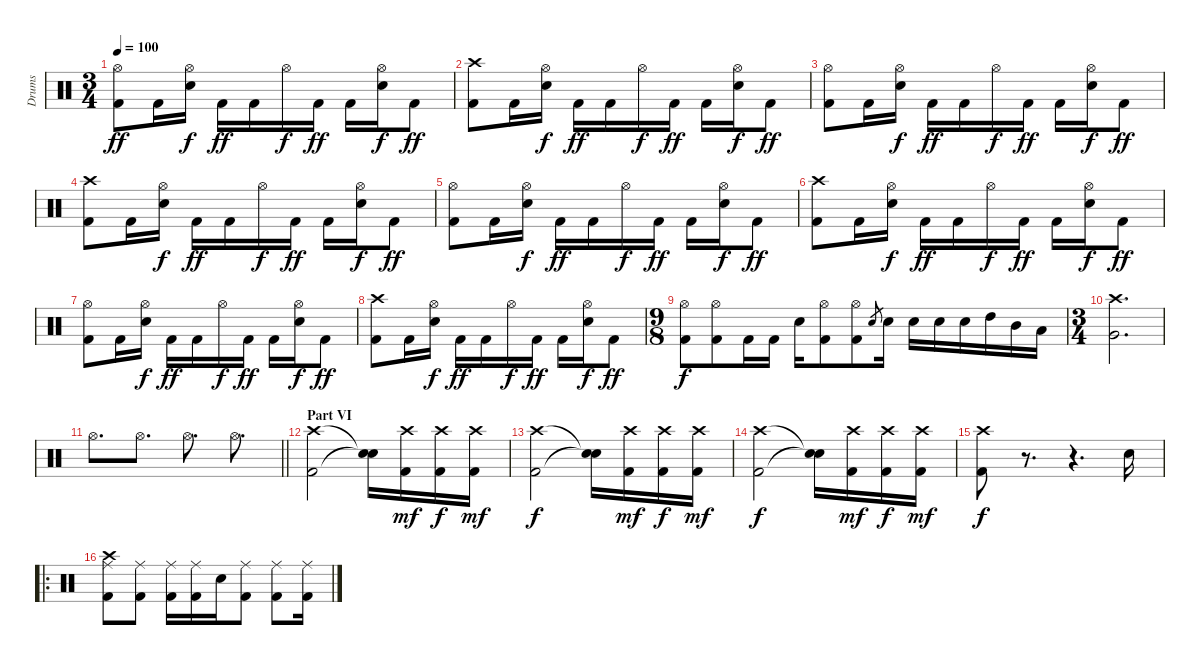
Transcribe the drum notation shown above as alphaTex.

\track ("Drums" "Drums") {instrument percussion}
\staff {score}
\articulation defaults
\ts (3 4)
\tempo 100
\clef neutral
\ks c
("Hi-Hat (open)" "Kick (hit) 2").8{dy ff} "Kick (hit) 2".16 ("Hi-Hat (open)" "Electric Snare (hit)").16{dy f} "Kick (hit) 2".16{dy ff} "Kick (hit) 2".16 "Hi-Hat (open)".16{dy f} "Kick (hit) 2".16{dy ff} "Kick (hit) 2".16 ("Hi-Hat (open)" "Electric Snare (hit)").16{dy f} "Kick (hit) 2".8{dy ff} |
("Crash high (hit)" "Kick (hit) 2").8 "Kick (hit) 2".16 ("Hi-Hat (open)" "Electric Snare (hit)").16{dy f} "Kick (hit) 2".16{dy ff} "Kick (hit) 2".16 "Hi-Hat (open)".16{dy f} "Kick (hit) 2".16{dy ff} "Kick (hit) 2".16 ("Hi-Hat (open)" "Electric Snare (hit)").16{dy f} "Kick (hit) 2".8{dy ff} |
("Hi-Hat (open)" "Kick (hit) 2").8 "Kick (hit) 2".16 ("Hi-Hat (open)" "Electric Snare (hit)").16{dy f} "Kick (hit) 2".16{dy ff} "Kick (hit) 2".16 "Hi-Hat (open)".16{dy f} "Kick (hit) 2".16{dy ff} "Kick (hit) 2".16 ("Hi-Hat (open)" "Electric Snare (hit)").16{dy f} "Kick (hit) 2".8{dy ff} |
("Crash high (hit)" "Kick (hit) 2").8 "Kick (hit) 2".16 ("Hi-Hat (open)" "Electric Snare (hit)").16{dy f} "Kick (hit) 2".16{dy ff} "Kick (hit) 2".16 "Hi-Hat (open)".16{dy f} "Kick (hit) 2".16{dy ff} "Kick (hit) 2".16 ("Hi-Hat (open)" "Electric Snare (hit)").16{dy f} "Kick (hit) 2".8{dy ff} |
("Hi-Hat (open)" "Kick (hit) 2").8 "Kick (hit) 2".16 ("Hi-Hat (open)" "Electric Snare (hit)").16{dy f} "Kick (hit) 2".16{dy ff} "Kick (hit) 2".16 "Hi-Hat (open)".16{dy f} "Kick (hit) 2".16{dy ff} "Kick (hit) 2".16 ("Hi-Hat (open)" "Electric Snare (hit)").16{dy f} "Kick (hit) 2".8{dy ff} |
("Crash high (hit)" "Kick (hit) 2").8 "Kick (hit) 2".16 ("Hi-Hat (open)" "Electric Snare (hit)").16{dy f} "Kick (hit) 2".16{dy ff} "Kick (hit) 2".16 "Hi-Hat (open)".16{dy f} "Kick (hit) 2".16{dy ff} "Kick (hit) 2".16 ("Hi-Hat (open)" "Electric Snare (hit)").16{dy f} "Kick (hit) 2".8{dy ff} |
("Hi-Hat (open)" "Kick (hit) 2").8 "Kick (hit) 2".16 ("Hi-Hat (open)" "Electric Snare (hit)").16{dy f} "Kick (hit) 2".16{dy ff} "Kick (hit) 2".16 "Hi-Hat (open)".16{dy f} "Kick (hit) 2".16{dy ff} "Kick (hit) 2".16 ("Hi-Hat (open)" "Electric Snare (hit)").16{dy f} "Kick (hit) 2".8{dy ff} |
("Crash high (hit)" "Kick (hit) 2").8 "Kick (hit) 2".16 ("Hi-Hat (open)" "Electric Snare (hit)").16{dy f} "Kick (hit) 2".16{dy ff} "Kick (hit) 2".16 "Hi-Hat (open)".16{dy f} "Kick (hit) 2".16{dy ff} "Kick (hit) 2".16 ("Hi-Hat (open)" "Electric Snare (hit)").16{dy f} "Kick (hit) 2".8{dy ff} |
\ts (9 8)
("Hi-Hat (open)" "Kick (hit) 2").8{dy f} ("Hi-Hat (open)" "Kick (hit) 2").8 "Kick (hit) 2".16 "Kick (hit) 2".16 "Electric Snare (hit)".16 ("Hi-Hat (open)" "Kick (hit) 2").8 ("Hi-Hat (open)" "Kick (hit) 2").8 "Electric Snare (hit)".8{gr} "Electric Snare (hit)".16 "Electric Snare (hit)".16 "Electric Snare (hit)".16 "Electric Snare (hit)".16 "High Tom (hit)".16 "Mid Tom (hit)".16 "Low Tom (hit)".16 |
\ts (3 4)
("Crash high (hit)" "Very Low Tom (hit)").2{d} |
\barLineRight lightlight "Hi-Hat (open)".8{d} "Hi-Hat (open)".8{d} "Hi-Hat (open)".8{d} "Hi-Hat (open)".8{d}
|
\section ("" "Part VI")
("Crash high (hit)" "Kick (hit) 2").2 ("Snare (hit)"{t} "Snare (hit)"{t}).16 ("Crash high (hit)" "Kick (hit) 2").16{dy mf} ("Crash high (hit)" "Kick (hit) 2").16{dy f} ("Crash high (hit)" "Kick (hit) 2").16{dy mf} |
("Crash high (hit)" "Kick (hit) 2").2{dy f} ("Snare (hit)"{t} "Snare (hit)"{t}).16 ("Crash high (hit)" "Kick (hit) 2").16{dy mf} ("Crash high (hit)" "Kick (hit) 2").16{dy f} ("Crash high (hit)" "Kick (hit) 2").16{dy mf} |
("Crash high (hit)" "Kick (hit) 2").2{dy f} ("Snare (hit)"{t} "Snare (hit)"{t}).16 ("Crash high (hit)" "Kick (hit) 2").16{dy mf} ("Crash high (hit)" "Kick (hit) 2").16{dy f} ("Crash high (hit)" "Kick (hit) 2").16{dy mf} |
("Crash high (hit)" "Kick (hit) 2").8{dy f} r.8{d} r.4{d} "Electric Snare (hit)".16 |
\ro
("Ride (middle)" "Crash high (hit)" "Kick (hit) 2").8 ("Ride (middle)" "Kick (hit) 2").8 ("Ride (middle)" "Kick (hit) 2").16 ("Ride (middle)" "Kick (hit) 2").16 "Electric Snare (hit)".16 ("Ride (middle)" "Kick (hit) 2").8 ("Ride (middle)" "Kick (hit) 2").8 ("Ride (middle)" "Kick (hit) 2").16
